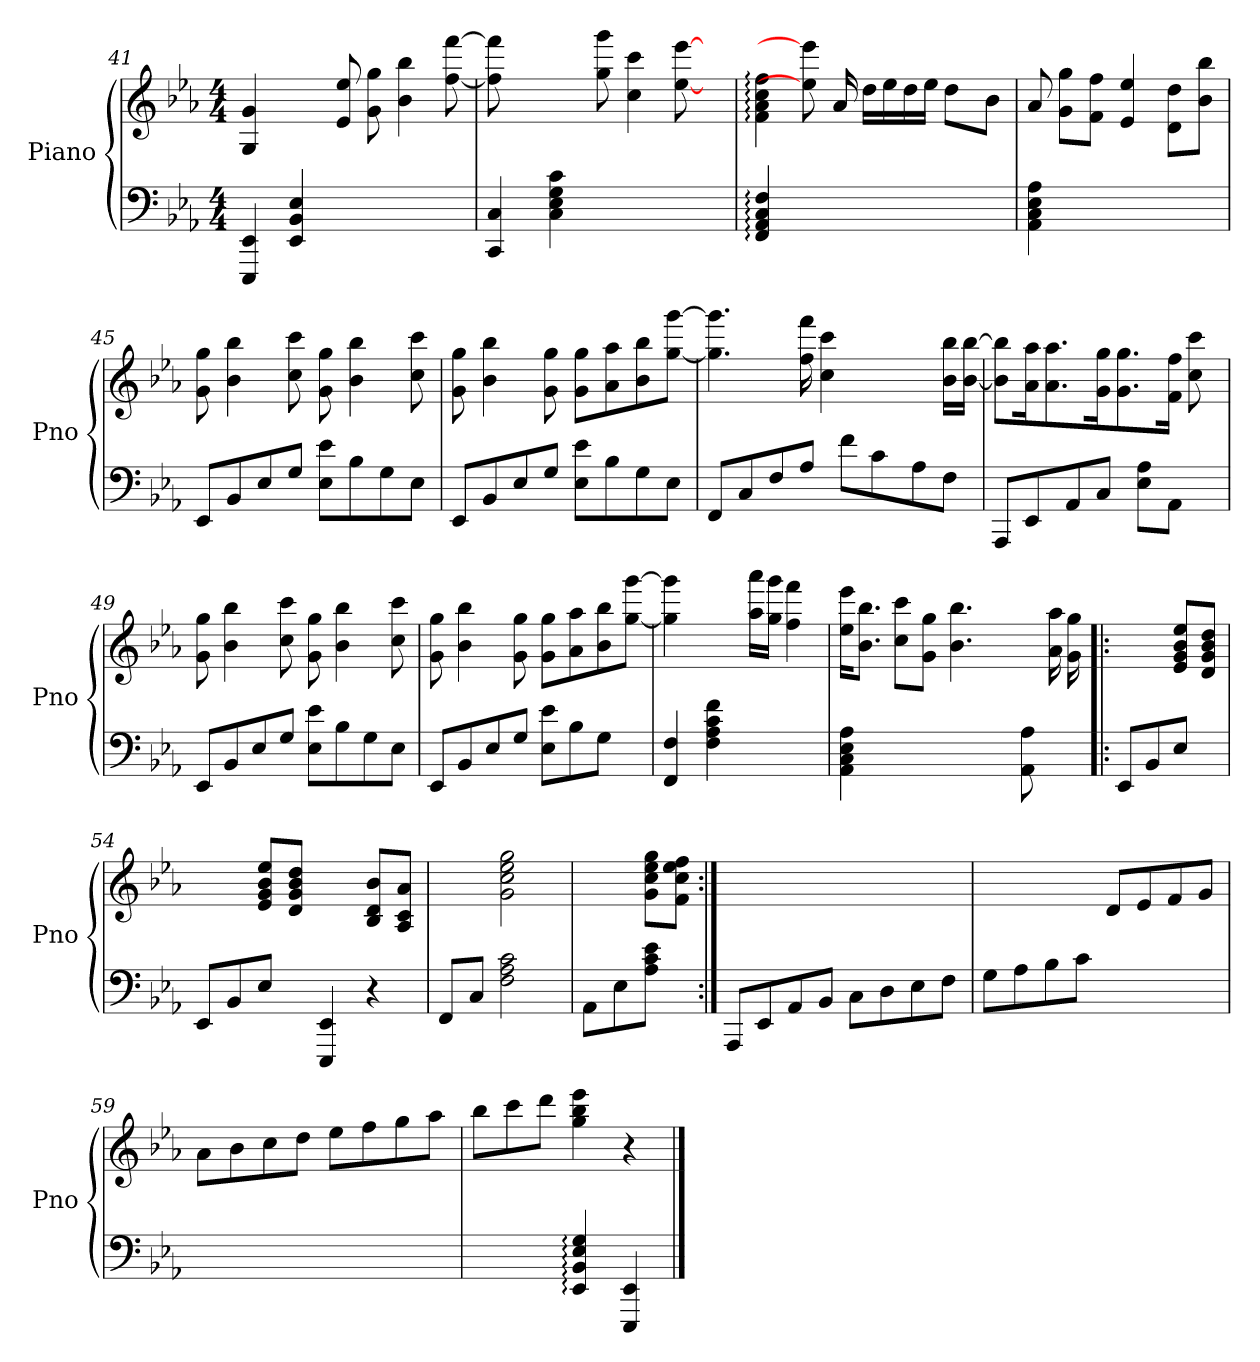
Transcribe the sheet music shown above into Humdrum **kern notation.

**kern	**kern
*part1	*part1
*staff2	*staff1
*I"Piano	*
*I'Pno	*
!!LO:PB:g=z
*clefF4	*clefG2
*k[b-e-a-]	*k[b-e-a-]
*M4/4	*M4/4
=41	=41
4EEE-/ 4EE-/	4G/ 4g/
4EE-/ 4BB-/ 4E-/	4ryy
2ryy	8e-/ 8ee-/
.	8g\ 8gg\
.	4b-\ 4bb-\
8ryy	[<8ff\ [>8fff\
=42	=42
4CC/ 4C/	8ff\] 8fff\]
.	4.ryy
4C\ 4E-\ 4G\ 4c\	.
2ryy	8gg\ 8ggg\
.	4cc\ 4ccc\
.	[8ee-\ [8eee-\
8ryy	8ryy
=43	=43
4FF/: 4AA-/: 4C/: 4F/:	4f\:: 4a-\:: 4cc\:: 4ff\::
2ryy	8ee-\] 8eee-\]
.	16a-/
.	16dd\LL
.	16ee-\
.	16dd\
.	16ee-\JJ
.	8dd\L
16ryy	.
8ryy	8b-\J
=44	=44
4AA-\ 4C\ 4E-\ 4A-\	8a-/
.	8g\ 8gg\L
2ryy	8f\ 8ff\J
.	4e-/ 4ee-/
.	8d\ 8dd\L
8ryy	8b-\ 8bb-\J
!!LO:LB:g=z
=45	=45
8EE-/L	8g\ 8gg\
8BB-/	4b-\ 4bb-\
8E-/	.
8G/J	8cc\ 8ccc\
8E-\ 8e-\L	8g\ 8gg\
8B-\	4b-\ 4bb-\
8G\	.
8E-\J	8cc\ 8ccc\
=46	=46
8EE-/L	8g\ 8gg\
8BB-/	4b-\ 4bb-\
8E-/	.
8G/J	8g\ 8gg\
8E-\ 8e-\L	8g\ 8gg\L
8B-\	8a-\ 8aa-\
8G\	8b-\ 8bb-\
8E-\J	[<8gg\ [>8ggg\J
=47	=47
8FF/L	4.gg\] 4.ggg\]
8C/	.
8F/	.
8A-/J	16ff\ 16fff\
.	4cc\ 4ccc\
8f\L	.
8c\	.
.	8.ryy
8A-\	.
8F\J	16b-\ 16bb-\LL
.	[<16b-\ [>16bb-\JJ
=48	=48
8AAA-/L	8b-\] 8bb-\]L
8EE-/	16a-\ 16aa-\K
.	8.a-\ 8.aa-\
8AA-/	.
8C/J	16g\ 16gg\K
.	8.g\ 8.gg\
8E-\ 8A-\L	.
8AA-\J	16f\ 16ff\Jk
.	8cc\ 8ccc\
16ryy	.
!!LO:LB:g=z
=49	=49
8EE-/L	8g\ 8gg\
8BB-/	4b-\ 4bb-\
8E-/	.
8G/J	8cc\ 8ccc\
8E-\ 8e-\L	8g\ 8gg\
8B-\	4b-\ 4bb-\
8G\	.
8E-\J	8cc\ 8ccc\
=50	=50
8EE-/L	8g\ 8gg\
8BB-/	4b-\ 4bb-\
8E-/	.
8G/J	8g\ 8gg\
8E-\ 8e-\L	8g\ 8gg\L
8B-\	8a-\ 8aa-\
8G\J	8b-\ 8bb-\
8ryy	[<8gg\ [>8ggg\J
=51	=51
4FF/ 4F/	4gg\] 4ggg\]
4F\ 4A-\ 4c\ 4f\	4ryy
4.ryy	16aa-\ 16aaa-\LL
.	16gg\ 16ggg\JJ
.	4ff\ 4fff\
=52	=52
4AA-\ 4C\ 4E-\ 4A-\	16ee-\ 16eee-\KL
.	8.b-\ 8.bb-\J
2ryy	8cc\ 8ccc\L
.	8g\ 8gg\J
.	4.b-\ 4.bb-\
8ryy	.
8AA-\ 8A-\	8ryy
8ryy	16a-\ 16aa-\
.	16g\ 16gg\
!!LO:LB:g=z
=53!|:	=53!|:
8EE-/L	4ryy
8BB-/	.
8E-/J	8e-/ 8g/ 8b-/ 8ee-/L
8ryy	8d/ 8g/ 8b-/ 8dd/J
=54	=54
8EE-/L	4ryy
8BB-/	.
8E-/J	8e-/ 8g/ 8b-/ 8ee-/L
8ryy	8d/ 8g/ 8b-/ 8dd/J
4EEE-/ 4EE-/	4ryy
4r	8B-/ 8d/ 8b-/L
.	8A-/ 8c/ 8a-/J
=55	=55
8FF/L	4ryy
8C/J	.
2F\ 2A-\ 2c\	2g\ 2cc\ 2ee-\ 2gg\
=56	=56
8AA-\L	4ryy
8E-\	.
8A-\ 8c\ 8e-\J	8g\ 8cc\ 8ee-\ 8gg\L
8ryy	8f\ 8cc\ 8ee-\ 8ff\J
=57:|!	=57:|!
8AAA-/L	1ryy
8EE-/	.
8AA-/	.
8BB-/J	.
8C\L	.
8D\	.
8E-\	.
8F\J	.
!!LO:LB:g=z
=58	=58
8G\L	2ryy
8A-\	.
8B-\	.
8c\J	.
2ryy	8d/L
.	8e-/
.	8f/
.	8g/J
=59	=59
1ryy	8a-\L
.	8b-\
.	8cc\
.	8dd\J
.	8ee-\L
.	8ff\
.	8gg\
.	8aa-\J
=60	=60
4.ryy	8bb-\L
.	8ccc\
.	8ddd\J
4EE-/:: 4BB-/:: 4E-/:: 4G/::	4gg\ 4bb-\ 4eee-\
4EEE-/ 4EE-/	4r
==	==
*-	*-
